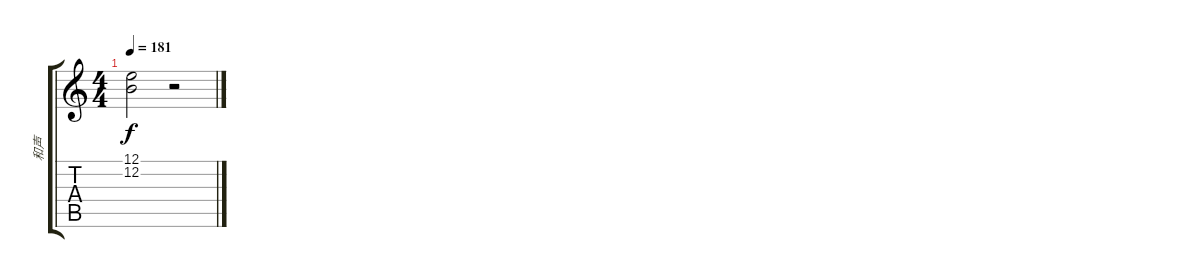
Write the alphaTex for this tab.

\track ("和声" "和声") {instrument choiraahs}
\staff {score tabs}
\tuning (E4 B3 G3 D3 A2 E2) {hide}
\ts (4 4)
\tempo 181
\clef g2
\ks c
(12.1{t} 12.2{t}).2{dy f} r.2
